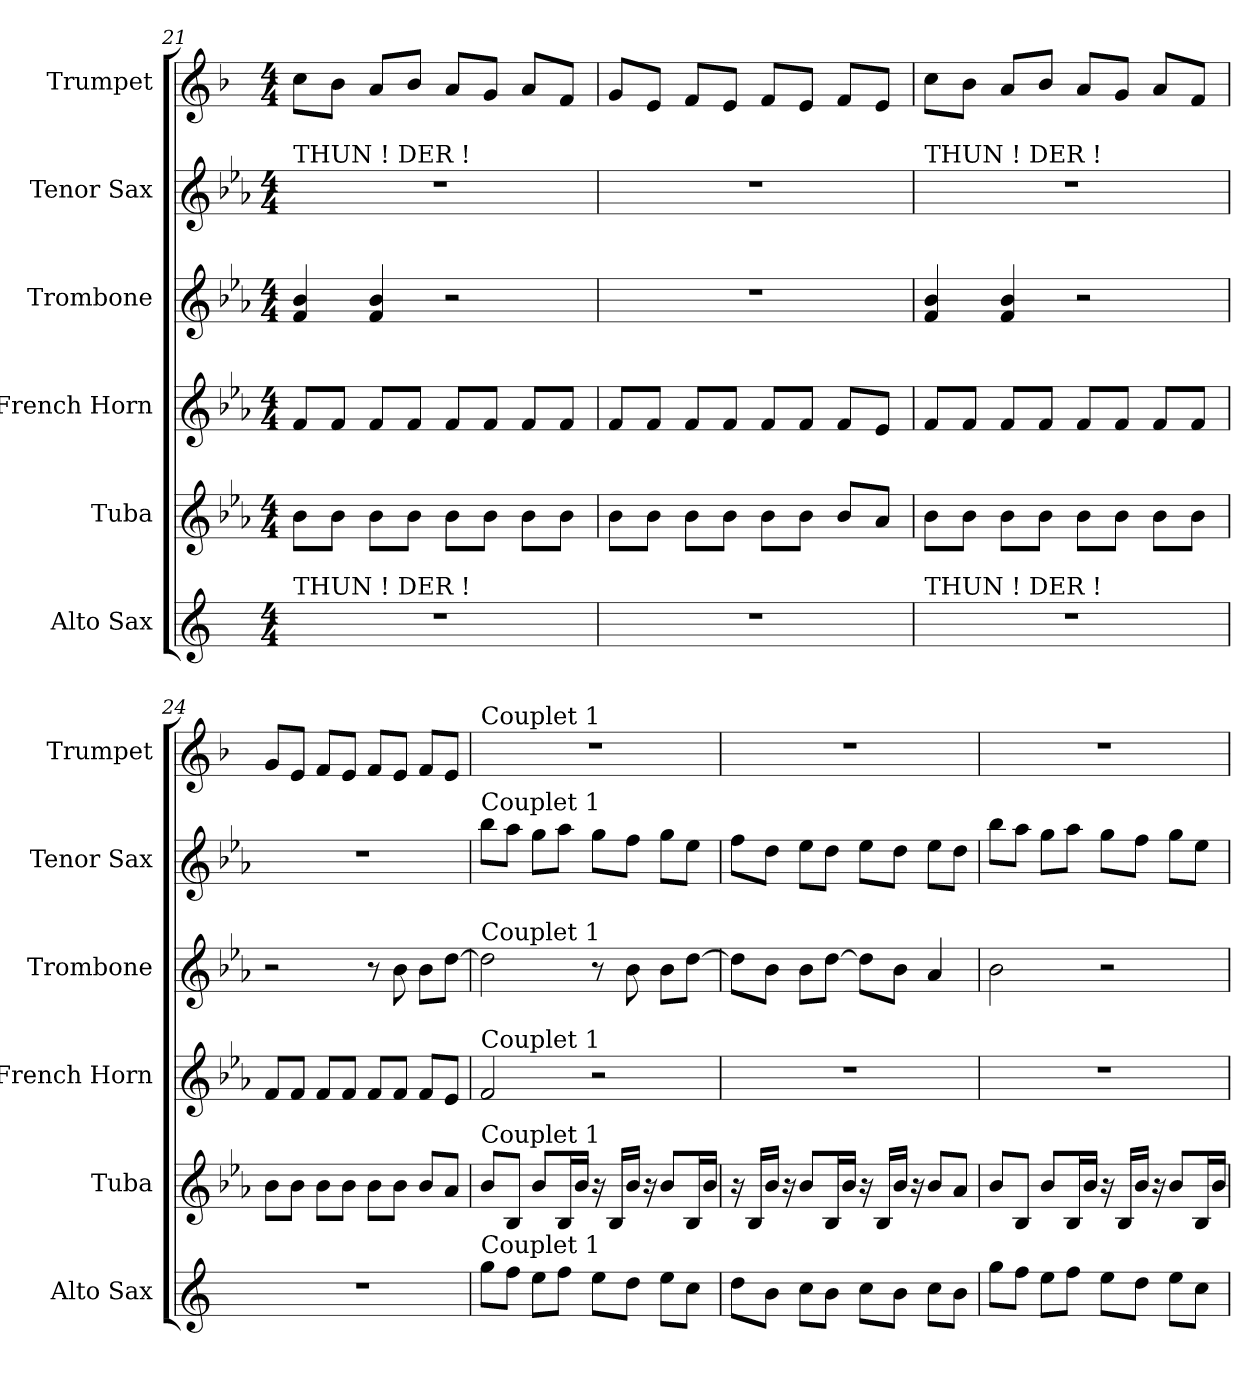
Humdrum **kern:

**kern	**kern	**kern	**kern	**kern	**kern
*part6	*part5	*part4	*part3	*part2	*part1
*staff6	*staff5	*staff4	*staff3	*staff2	*staff1
*I"Alto Sax	*I"Tuba	*I"French Horn	*I"Trombone	*I"Tenor Sax	*I"Trumpet
*I'Alto Sax	*I'Tuba	*I'French Horn	*I'Trombone	*I'Tenor Sax	*I'Trumpet
*clefG2	*clefG2	*clefG2	*clefG2	*clefG2	*clefG2
*ITrd5c9	*ITrd15c26	*ITrd8c14	*ITrd8c14	*ITrd8c14	*ITrd1c2
*k[b-e-a-]	*k[b-e-a-]	*k[b-e-a-]	*k[b-e-a-]	*k[b-e-a-]	*k[b-e-a-]
*M4/4	*M4/4	*M4/4	*M4/4	*M4/4	*M4/4
=21	=21	=21	=21	=21	=21
!	!	!	!	!LO:TX:a:t=THUN ! DER !	!
!LO:TX:a:t=THUN ! DER !	!	!	!	!	!
1r	8BB-L	8FL	4F 4B-	1r	8b-L
.	8BB-J	8FJ	.	.	8a-J
.	8BB-L	8FL	4F 4B-	.	8gL
.	8BB-J	8FJ	.	.	8a-J
.	8BB-L	8FL	2r	.	8gL
.	8BB-J	8FJ	.	.	8fJ
.	8BB-L	8FL	.	.	8gL
.	8BB-J	8FJ	.	.	8e-J
=22	=22	=22	=22	=22	=22
1r	8BB-L	8FL	1r	1r	8fL
.	8BB-J	8FJ	.	.	8dJ
.	8BB-L	8FL	.	.	8e-L
.	8BB-J	8FJ	.	.	8dJ
.	8BB-L	8FL	.	.	8e-L
.	8BB-J	8FJ	.	.	8dJ
.	8BB-L	8FL	.	.	8e-L
.	8AA-J	8E-J	.	.	8dJ
=23	=23	=23	=23	=23	=23
!	!	!	!	!LO:TX:a:t=THUN ! DER !	!
!LO:TX:a:t=THUN ! DER !	!	!	!	!	!
1r	8BB-L	8FL	4F 4B-	1r	8b-L
.	8BB-J	8FJ	.	.	8a-J
.	8BB-L	8FL	4F 4B-	.	8gL
.	8BB-J	8FJ	.	.	8a-J
.	8BB-L	8FL	2r	.	8gL
.	8BB-J	8FJ	.	.	8fJ
.	8BB-L	8FL	.	.	8gL
.	8BB-J	8FJ	.	.	8e-J
=24	=24	=24	=24	=24	=24
1r	8BB-L	8FL	2r	1r	8fL
.	8BB-J	8FJ	.	.	8dJ
.	8BB-L	8FL	.	.	8e-L
.	8BB-J	8FJ	.	.	8dJ
.	8BB-L	8FL	8r	.	8e-L
.	8BB-J	8FJ	8B-	.	8dJ
.	8BB-L	8FL	8B-L	.	8e-L
.	8AA-J	8E-J	[8dJ	.	8dJ
=25	=25	=25	=25	=25	=25
!	!	!	!	!	!LO:TX:a:t=Couplet 1
!	!	!	!	!LO:TX:a:t=Couplet 1	!
!	!	!	!LO:TX:a:t=Couplet 1	!	!
!	!	!LO:TX:a:t=Couplet 1	!	!	!
!	!LO:TX:a:t=Couplet 1	!	!	!	!
!LO:TX:a:t=Couplet 1	!	!	!	!	!
8b-L	8BB-L	2F	2d]	8b-L	1r
8a-J	8BBB-J	.	.	8a-J	.
8gL	8BB-L	.	.	8gL	.
8a-J	16BBB-L	.	.	8a-J	.
.	16BB-JJ	.	.	.	.
8gL	16r	2r	8r	8gL	.
.	16BBB-LL	.	.	.	.
8fJ	16BB-JJ	.	8B-	8fJ	.
.	16r	.	.	.	.
8gL	8BB-L	.	8B-L	8gL	.
8e-J	16BBB-L	.	[8dJ	8e-J	.
.	16BB-JJ	.	.	.	.
=26	=26	=26	=26	=26	=26
8fL	16r	1r	8dL]	8fL	1r
.	16BBB-LL	.	.	.	.
8dJ	16BB-JJ	.	8B-J	8dJ	.
.	16r	.	.	.	.
8e-L	8BB-L	.	8B-L	8e-L	.
8dJ	16BBB-L	.	[8dJ	8dJ	.
.	16BB-JJ	.	.	.	.
8e-L	16r	.	8dL]	8e-L	.
.	16BBB-LL	.	.	.	.
8dJ	16BB-JJ	.	8B-J	8dJ	.
.	16r	.	.	.	.
8e-L	8BB-L	.	4A-	8e-L	.
8dJ	8AA-J	.	.	8dJ	.
=27	=27	=27	=27	=27	=27
8b-L	8BB-L	1r	2B-	8b-L	1r
8a-J	8BBB-J	.	.	8a-J	.
8gL	8BB-L	.	.	8gL	.
8a-J	16BBB-L	.	.	8a-J	.
.	16BB-JJ	.	.	.	.
8gL	16r	.	2r	8gL	.
.	16BBB-LL	.	.	.	.
8fJ	16BB-JJ	.	.	8fJ	.
.	16r	.	.	.	.
8gL	8BB-L	.	.	8gL	.
8e-J	16BBB-L	.	.	8e-J	.
.	16BB-JJ	.	.	.	.
=	=	=	=	=	=
*-	*-	*-	*-	*-	*-
